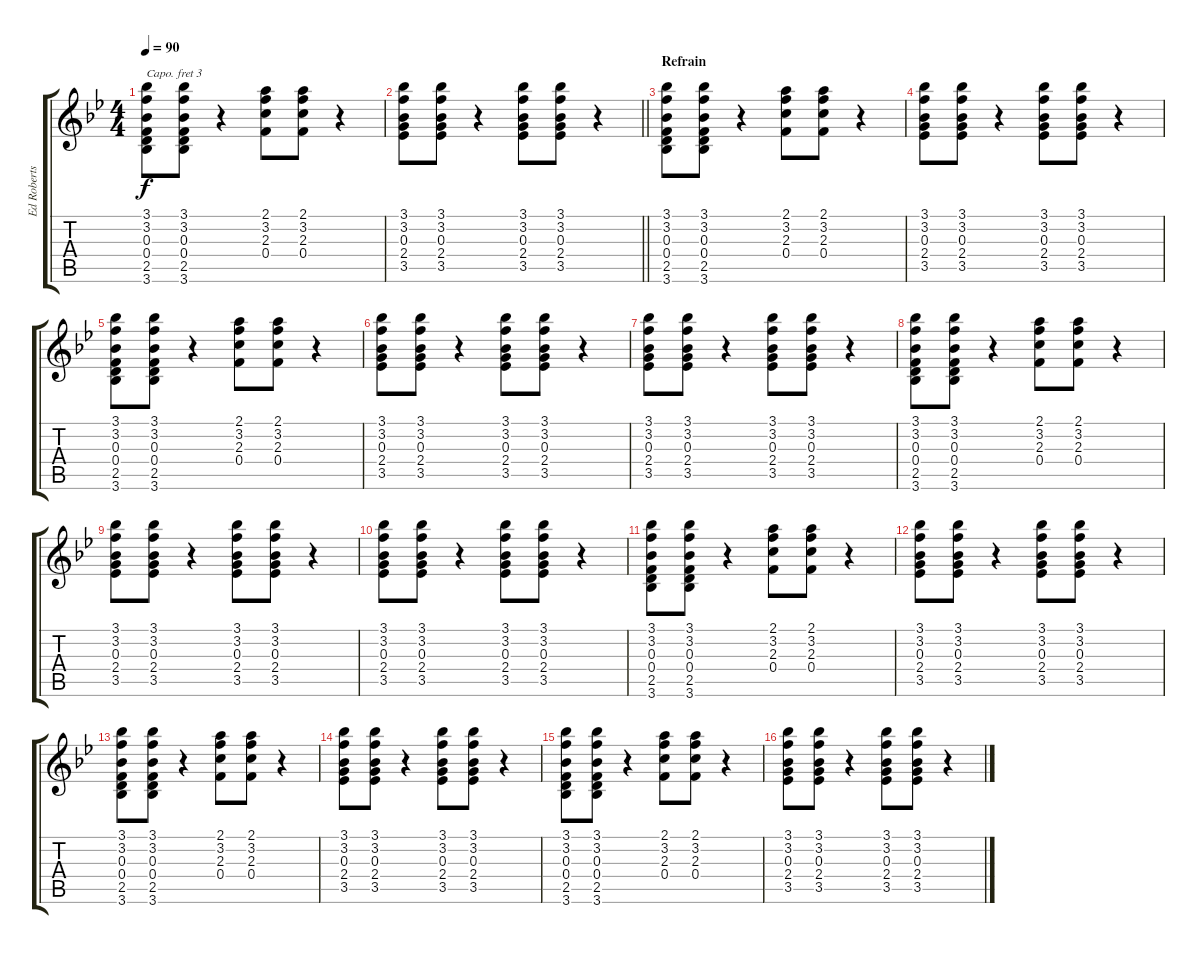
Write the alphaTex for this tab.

\track ("Ed Robertson" "Ed Roberts") {instrument acousticguitarsteel}
\staff {score tabs}
\capo 3
\tuning (E4 B3 G3 D3 A2 E2) {hide}
\ts (4 4)
\tempo 90
\clef g2
\ks bb
(3.1 3.2 0.3 0.4 2.5 3.6).8{dy f} (3.1 3.2 0.3 0.4 2.5 3.6).8 r.4 (2.1 3.2 2.3 0.4).8 (2.1 3.2 2.3 0.4).8 r.4 |
\barLineRight lightlight
(3.1 3.2 0.3 2.4 3.5).8 (3.1 3.2 0.3 2.4 3.5).8 r.4 (3.1 3.2 0.3 2.4 3.5).8 (3.1 3.2 0.3 2.4 3.5).8 r.4 |
\section ("" "Refrain")
(3.1 3.2 0.3 0.4 2.5 3.6).8 (3.1 3.2 0.3 0.4 2.5 3.6).8 r.4 (2.1 3.2 2.3 0.4).8 (2.1 3.2 2.3 0.4).8 r.4 |
(3.1 3.2 0.3 2.4 3.5).8 (3.1 3.2 0.3 2.4 3.5).8 r.4 (3.1 3.2 0.3 2.4 3.5).8 (3.1 3.2 0.3 2.4 3.5).8 r.4 |
(3.1 3.2 0.3 0.4 2.5 3.6).8 (3.1 3.2 0.3 0.4 2.5 3.6).8 r.4 (2.1 3.2 2.3 0.4).8 (2.1 3.2 2.3 0.4).8 r.4 |
(3.1 3.2 0.3 2.4 3.5).8 (3.1 3.2 0.3 2.4 3.5).8 r.4 (3.1 3.2 0.3 2.4 3.5).8 (3.1 3.2 0.3 2.4 3.5).8 r.4 |
(3.1 3.2 0.3 2.4 3.5).8 (3.1 3.2 0.3 2.4 3.5).8 r.4 (3.1 3.2 0.3 2.4 3.5).8 (3.1 3.2 0.3 2.4 3.5).8 r.4 |
(3.1 3.2 0.3 0.4 2.5 3.6).8 (3.1 3.2 0.3 0.4 2.5 3.6).8 r.4 (2.1 3.2 2.3 0.4).8 (2.1 3.2 2.3 0.4).8 r.4 |
(3.1 3.2 0.3 2.4 3.5).8 (3.1 3.2 0.3 2.4 3.5).8 r.4 (3.1 3.2 0.3 2.4 3.5).8 (3.1 3.2 0.3 2.4 3.5).8 r.4 |
(3.1 3.2 0.3 2.4 3.5).8 (3.1 3.2 0.3 2.4 3.5).8 r.4 (3.1 3.2 0.3 2.4 3.5).8 (3.1 3.2 0.3 2.4 3.5).8 r.4 |
(3.1 3.2 0.3 0.4 2.5 3.6).8 (3.1 3.2 0.3 0.4 2.5 3.6).8 r.4 (2.1 3.2 2.3 0.4).8 (2.1 3.2 2.3 0.4).8 r.4 |
(3.1 3.2 0.3 2.4 3.5).8 (3.1 3.2 0.3 2.4 3.5).8 r.4 (3.1 3.2 0.3 2.4 3.5).8 (3.1 3.2 0.3 2.4 3.5).8 r.4 |
(3.1 3.2 0.3 0.4 2.5 3.6).8 (3.1 3.2 0.3 0.4 2.5 3.6).8 r.4 (2.1 3.2 2.3 0.4).8 (2.1 3.2 2.3 0.4).8 r.4 |
(3.1 3.2 0.3 2.4 3.5).8 (3.1 3.2 0.3 2.4 3.5).8 r.4 (3.1 3.2 0.3 2.4 3.5).8 (3.1 3.2 0.3 2.4 3.5).8 r.4 |
(3.1 3.2 0.3 0.4 2.5 3.6).8 (3.1 3.2 0.3 0.4 2.5 3.6).8 r.4 (2.1 3.2 2.3 0.4).8 (2.1 3.2 2.3 0.4).8 r.4 |
(3.1 3.2 0.3 2.4 3.5).8 (3.1 3.2 0.3 2.4 3.5).8 r.4 (3.1 3.2 0.3 2.4 3.5).8 (3.1 3.2 0.3 2.4 3.5).8 r.4
